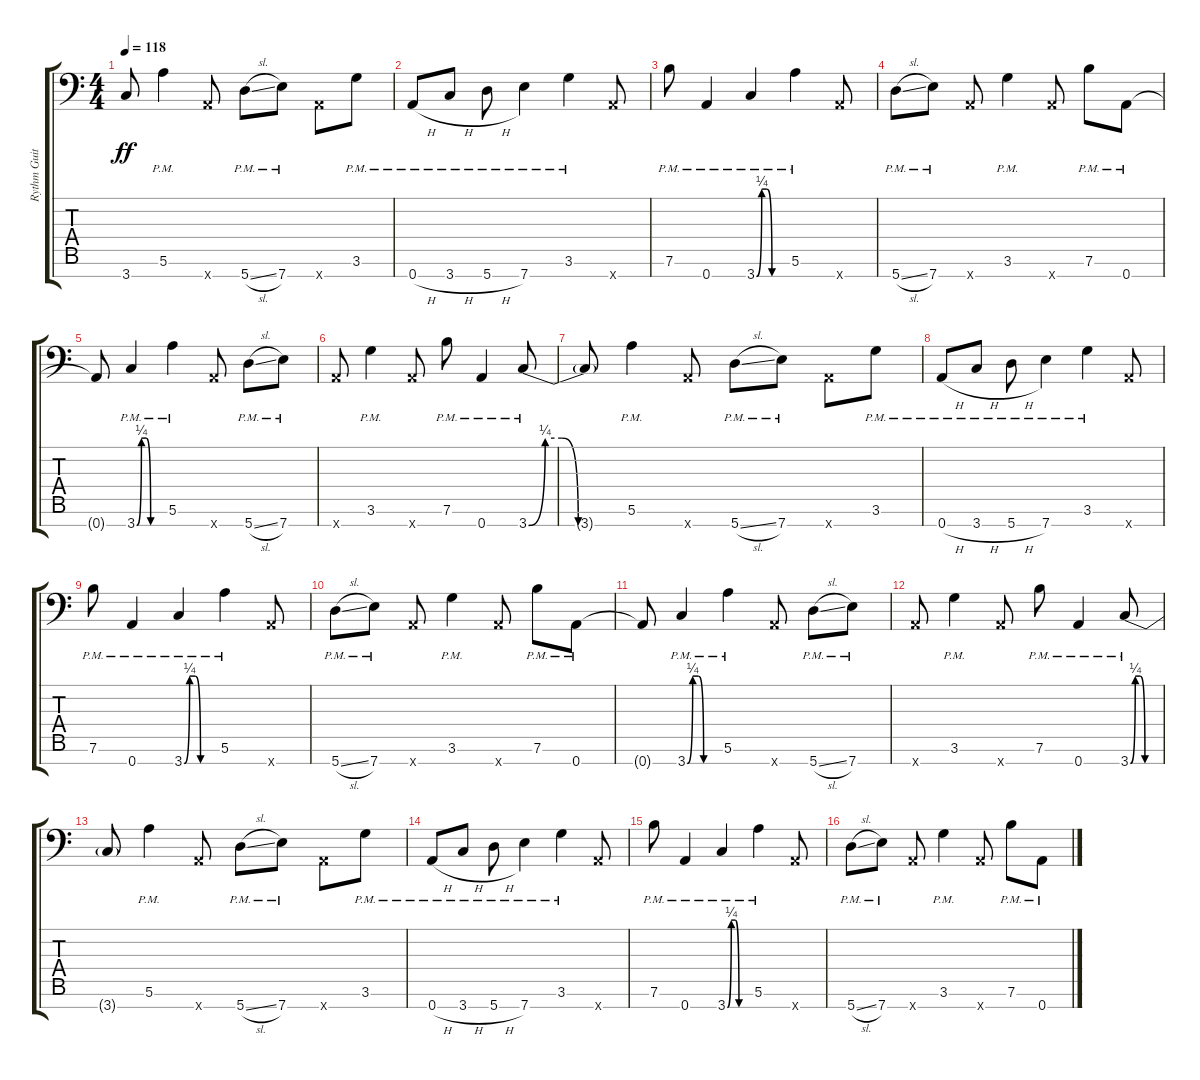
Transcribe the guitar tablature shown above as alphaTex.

\track ("Rythm Guitar #1" "Rythm Guit") {instrument distortionguitar}
\staff {score tabs}
\tuning (D4 A3 E3 D3 A2 E2 A1) {hide}
\ts (4 4)
\tempo 118
\clef f4
\ks c
3.7{t}.8{dy ff} 5.6{pm}.4 0.7{x}.8 5.7{sl pm}.8 7.7{pm}.8 0.7{x}.8 3.6{pm}.8 |
0.7{h pm}.8 3.7{h pm}.8 5.7{h pm}.8 7.7{pm}.4 3.6{pm}.4 0.7{x}.8 |
7.6{pm}.8 0.7{pm}.4 3.7{be (custom 0 0 10 1 20 1 30 0 60 0) pm}.4 5.6{pm}.4 0.7{x}.8 |
5.7{sl pm}.8 7.7{pm}.8 0.7{x}.8 3.6{pm}.4 0.7{x}.8 7.6{pm}.8 0.7{pm}.8 |
0.7{t}.8 3.7{be (custom 0 0 10 1 20 1 30 0 60 0) pm}.4 5.6{pm}.4 0.7{x}.8 5.7{sl pm}.8 7.7{pm}.8 |
0.7{x}.8 3.6{pm}.4 0.7{x}.8 7.6{pm}.8 0.7{pm}.4 3.7{be (custom 0 0 10 1 20 1 30 0 60 0) pm}.8 |
3.7{t}.8 5.6{pm}.4 0.7{x}.8 5.7{sl pm}.8 7.7{pm}.8 0.7{x}.8 3.6{pm}.8 |
\section ("" "")
0.7{h pm}.8 3.7{h pm}.8 5.7{h pm}.8 7.7{pm}.4 3.6{pm}.4 0.7{x}.8 |
7.6{pm}.8 0.7{pm}.4 3.7{be (custom 0 0 10 1 20 1 30 0 60 0) pm}.4 5.6{pm}.4 0.7{x}.8 |
5.7{sl pm}.8 7.7{pm}.8 0.7{x}.8 3.6{pm}.4 0.7{x}.8 7.6{pm}.8 0.7{pm}.8 |
0.7{t}.8 3.7{be (custom 0 0 10 1 20 1 30 0 60 0) pm}.4 5.6{pm}.4 0.7{x}.8 5.7{sl pm}.8 7.7{pm}.8 |
0.7{x}.8 3.6{pm}.4 0.7{x}.8 7.6{pm}.8 0.7{pm}.4 3.7{be (custom 0 0 10 1 20 1 30 0 60 0) pm}.8 |
3.7{t}.8 5.6{pm}.4 0.7{x}.8 5.7{sl pm}.8 7.7{pm}.8 0.7{x}.8 3.6{pm}.8 |
0.7{h pm}.8 3.7{h pm}.8 5.7{h pm}.8 7.7{pm}.4 3.6{pm}.4 0.7{x}.8 |
7.6{pm}.8 0.7{pm}.4 3.7{be (custom 0 0 10 1 20 1 30 0 60 0) pm}.4 5.6{pm}.4 0.7{x}.8 |
5.7{sl pm}.8 7.7{pm}.8 0.7{x}.8 3.6{pm}.4 0.7{x}.8 7.6{pm}.8 0.7{pm}.8
